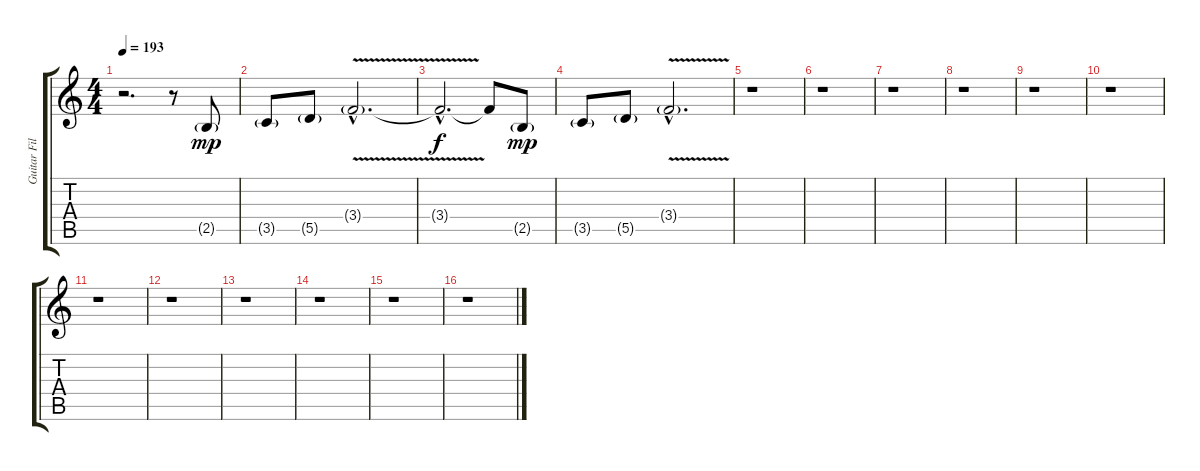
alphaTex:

\track ("Guitar Fill" "Guitar Fil") {instrument distortionguitar}
\staff {score tabs}
\tuning (E4 B3 G3 D3 A2 D2) {hide}
\ts (4 4)
\tempo 193
\clef g2
\ks c
r.2{d dy mp instrument distortionguitar} r.8 2.5{g}.8 |
3.5{g}.8 5.5{g}.8 3.4{v g hac}.2{d} |
3.4{hac t}.2{d dy f} 3.4{t}.8 2.5{g}.8{dy mp} |
3.5{g}.8 5.5{g}.8 3.4{v g hac}.2{d} |
r.1 |
r.1 |
r.1 |
r.1 |
r.1 |
r.1 |
r.1 |
r.1 |
r.1 |
r.1 |
r.1 |
r.1
